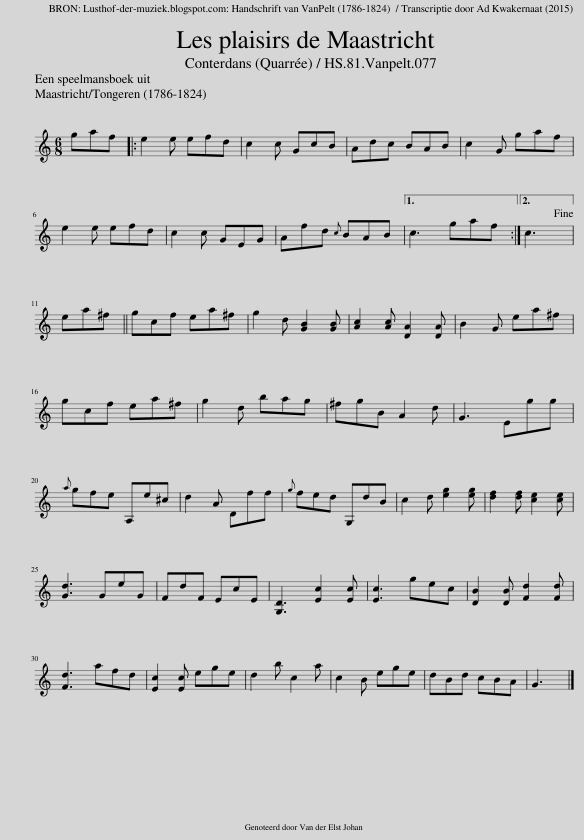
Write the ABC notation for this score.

X:1
L:1/8
Q:1/4=126
M:6/8
I:linebreak $
K:C
V:1 treble
V:1
 gaf |: e2 e efd | c2 c GcB | Adc BAB | c2 G gaf |$ %5
 e2 e efd | c2 c GEG | Afd{c} BAB |1 c3 gaf :|2 c3!fine! ||$ %10
 ea^f || gcf ea^f | g2 d [GB]2 [GB] | [Ac]2 [Ac] [DA]2 [DA] | B2 G ea^f |$ %15
 gcf ea^f | g2 d bag | ^fgB A2 d | G3 Egg |${a} gfe A,e^c | %20
 d2 A Dff |{g} fed G,dB | c2 d [eg]2 [eg] | [df]2 [df] [ce]2 [ce] |$ [Gd]3 GeG | %25
 FdF EcE | [G,D]3 [Ec]2 [Ec] | [Ec]3 gec | [DB]2 [DB] [Fd]2 [Fd] |$ [Fd]3 afd | %30
 [Ec]2 [Ec] ege | d2 b c2 a | c2 B ege | dBd cBA | G3 |] %35
